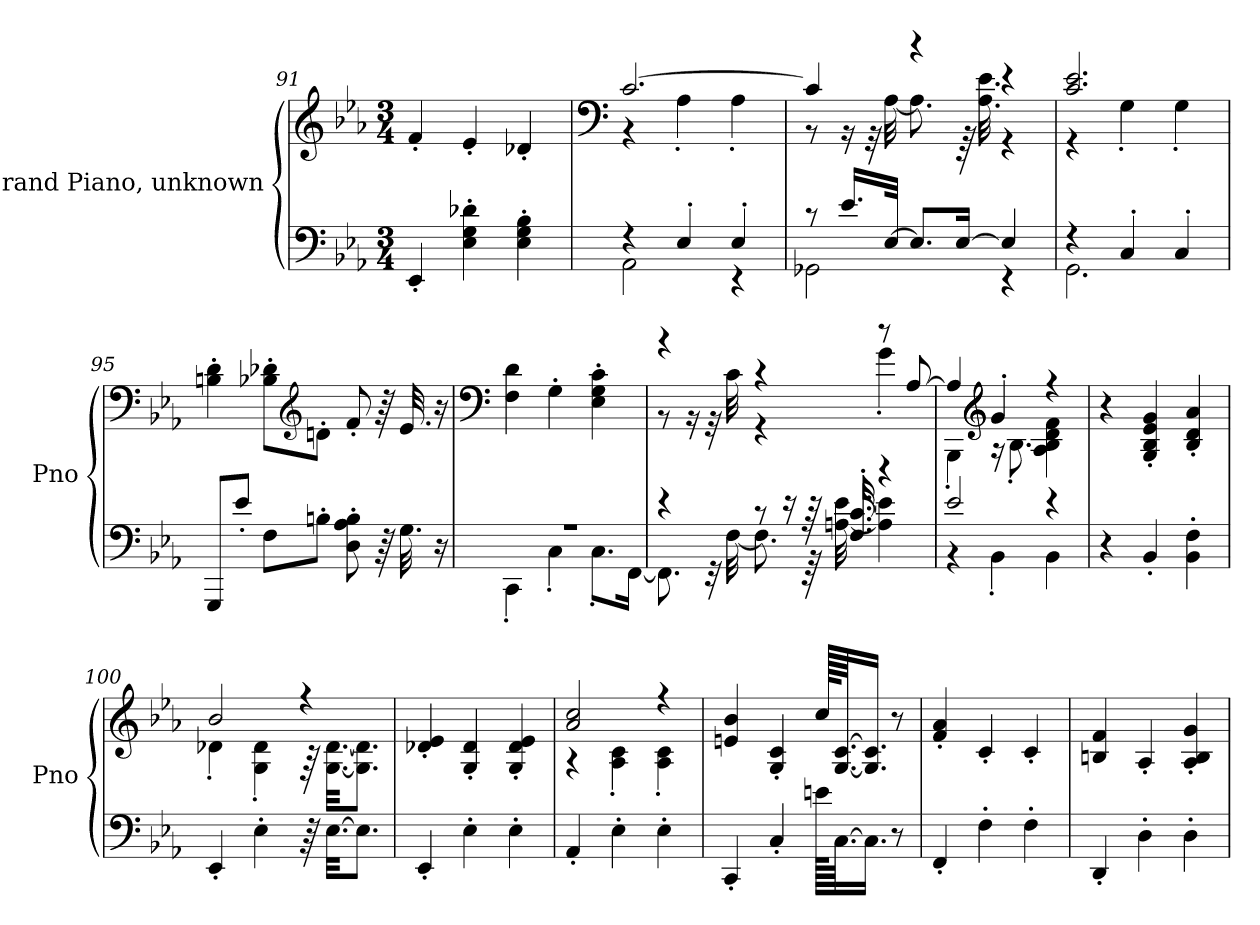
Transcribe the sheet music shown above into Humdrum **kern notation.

**kern	**kern
*part1	*part1
*staff2	*staff1
*I"Grand Piano, unknown	*
*I'Pno	*
*clefF4	*clefG2
*k[b-e-a-]	*k[b-e-a-]
*M3/4	*M3/4
=91	=91
4EE-'/	4f'/
4E-\' 4G\' 4d-X\'	4e-'/
4E-\' 4G\' 4B-\'	4d-X'/
=92	=92
*	*clefF4
*^	*^
4r	2AA-\	[2.c/	4r
4E-'/	.	.	4A-'\
4E-'/	4r	.	4A-'\
=93	=93	=93	=93
8r	2GG-X\	4c/]	8r
16.e-/LL	.	.	16r
.	.	.	32r
[32E-/JJk	.	.	[32A-\
8.E-/L]	.	4r	8.A-\]
[16E-/Jk	.	.	64r
.	.	.	32.A-\ 32.e-\
4E-/]	4r	4r	4r
=94	=94	=94	=94
4r	2.GG\	2.c/ 2.e-/	4r
4C'/	.	.	4G'\
4C'/	.	.	4G'\
*v	*v	*	*
*	*v	*v
!!LO:LB:g=z
=95	=95
8GGG/L	4Bn\' 4d\'
8e-'/J	.
8F\L	8B-X\' 8d-X\'L
*	*clefG2
8Bn'\J	8dn'\J
8D\' 8A-\' 8B\'	8f'/
64r	64r
32.G\	32.e-/
16r	16r
=96	=96
*	*clefF4
*^	*
2.r	4CC'\	4F\ 4d\
.	4C'\	4G'\
.	8.C'\L	4E-\' 4G\' 4c\'
.	[16FF\Jk	.
=97	=97	=97
*	*	*^
4r	8.FF\]	4r	8r
.	.	.	16r
.	32r	.	32r
.	[32F\	.	32c\
8r	8.F\]	4r	4r
16r	.	.	.
64r	64r	.	.
32.F/' 32.c/'	[32.An\ [32.e-\	.	.
4r	4A\] 4e-\]	8r	4g'\
.	.	[8A-/	.
=98	=98	=98	=98
2e-/	4r	4A-/]	4BBB-'\
*	*	*clefG2	*
.	4BB-'\	4g'/	16r
.	.	.	8.B-'\
4r	4BB-\	4r	4A-\ 4B-\ 4d\ 4f\
*v	*v	*	*
*	*v	*v
=99	=99
4r	4r
4BB-'/	4G/' 4B-/' 4e-/' 4g/'
4BB-\' 4F\'	4B-/' 4d/' 4a-/'
!!LO:LB:g=z
=100	=100
*	*^
4EE-'/	2b-/	4d-X'\
4E-'\	.	4G\' 4d-\'
64r	4r	64r
[32.E-\KKL	.	[32.G\ [32.d-\KKL
8.E-\J]	.	8.G\] 8.d-\]J
*	*v	*v
=101	=101
4EE-'/	4d-X/' 4e-/'
4E-'\	4G/' 4d-/'
4E-'\	4G/' 4d-/' 4e-/'
=102	=102
*	*^
4AA-'/	2a-/ 2cc/	4r
4E-'\	.	4A-\' 4c\'
4E-'\	4r	4A-\' 4c\'
*	*v	*v
=103	=103
4CC'/	4en/ 4b-/
4C'/	4G/' 4c/'
128en\KLLLL	128cc/KLLLL
[64.C\JJ	[64.G/ [64.c/JJ
16.C\JJ]	16.G/] 16.c/]JJ
8r	8r
=104	=104
4FF'/	4f/' 4a-/'
4F'\	4c'/
4F'\	4c'/
=105	=105
4DD'/	4Bn/ 4f/
4D'\	4A-'/
4D'\	4A-/' 4B/' 4g/'
=	=
*-	*-
